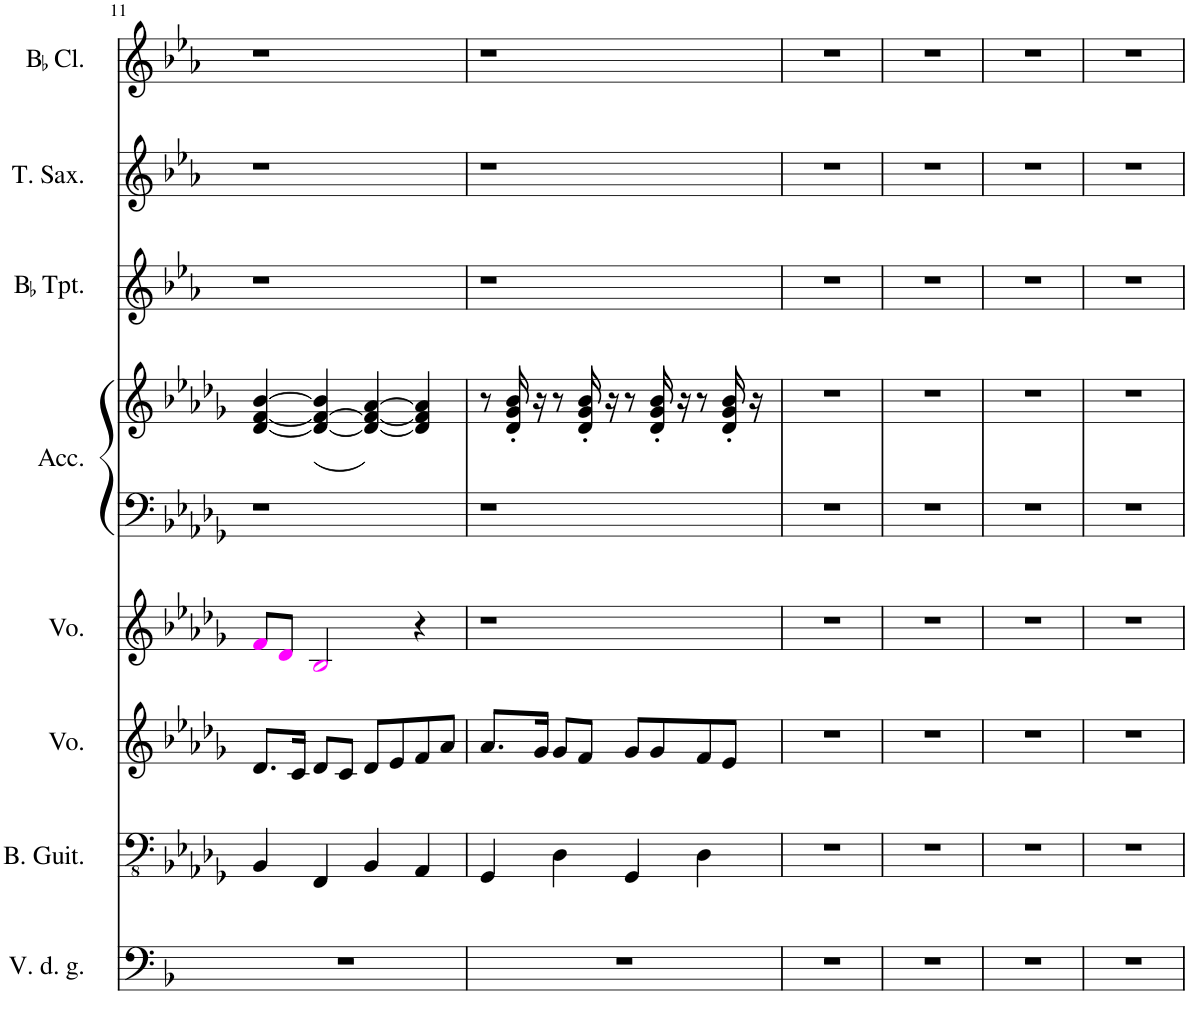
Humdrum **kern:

**kern	**kern	**kern	**kern	**kern	**kern	**kern	**kern	**kern
*part8	*part7	*part6	*part5	*part4	*part4	*part3	*part2	*part1
*staff9	*staff8	*staff7	*staff6	*staff5	*staff4	*staff3	*staff2	*staff1
*I"Viola da gamba (7 strings)	*I"Bass Guitar	*I"Voice	*I"Voice	*I"Accordion	*	*I"BaccidentalFlat Trumpet	*I"Tenor Saxophone	*I"BaccidentalFlat Clarinet
*I'V. d. g.	*I'B. Guit.	*I'Vo.	*I'Vo.	*I'Acc.	*	*I'BaccidentalFlat Tpt.	*I'T. Sax.	*I'BaccidentalFlat Cl.
!!LO:PB:g=z
*clefF4	*clefFv4	*clefG2	*clefG2	*clefF4	*clefG2	*clefG2	*clefG2	*clefG2
*	*	*	*	*	*	*Trd1c2	*Trd8c14	*Trd1c2
*k[b-]	*k[b-e-a-d-g-]	*k[b-e-a-d-g-]	*k[b-e-a-d-g-]	*k[b-e-a-d-g-]	*k[b-e-a-d-g-]	*k[b-e-a-]	*k[b-e-a-]	*k[b-e-a-]
*M4/4	*M4/4	*M4/4	*M4/4	*M4/4	*M4/4	*M4/4	*M4/4	*M4/4
=11	=11	=11	=11	=11	=11	=11	=11	=11
1r	4BBB-/	8.d-/L	8fi/L	1r	[4d-/ [4f/ [4b-/	1r	1r	1r
.	.	.	8d-i/J	.	.	.	.	.
.	.	16c/Jk	.	.	.	.	.	.
.	4FFF/	8d-/L	2B-i/	.	(4d-/_ 4f/_ 4b-/]	.	.	.
.	.	8c/J	.	.	.	.	.	.
.	4BBB-/	8d-/L	.	.	4d-/_ 4f/_ [4a-/)	.	.	.
.	.	8e-/	.	.	.	.	.	.
.	4AAA-/	8f/	4r	.	4d-/] 4f/] 4a-/]	.	.	.
.	.	8a-/J	.	.	.	.	.	.
=12	=12	=12	=12	=12	=12	=12	=12	=12
1r	4GGG-/	8.a-/L	1r	1r	8r	1r	1r	1r
.	.	.	.	.	16d-/' 16g-/' 16b-/'	.	.	.
.	.	16g-/Jk	.	.	16r	.	.	.
.	4DD-\	8g-/L	.	.	8r	.	.	.
.	.	8f/J	.	.	16d-/' 16g-/' 16b-/'	.	.	.
.	.	.	.	.	16r	.	.	.
.	4GGG-/	8g-/L	.	.	8r	.	.	.
.	.	8g-/	.	.	16d-/' 16g-/' 16b-/'	.	.	.
.	.	.	.	.	16r	.	.	.
.	4DD-\	8f/	.	.	8r	.	.	.
.	.	8e-/J	.	.	16d-/' 16g-/' 16b-/'	.	.	.
.	.	.	.	.	16r	.	.	.
=13	=13	=13	=13	=13	=13	=13	=13	=13
1r	1r	1r	1r	1r	1r	1r	1r	1r
=14	=14	=14	=14	=14	=14	=14	=14	=14
1r	1r	1r	1r	1r	1r	1r	1r	1r
=15	=15	=15	=15	=15	=15	=15	=15	=15
1r	1r	1r	1r	1r	1r	1r	1r	1r
=16	=16	=16	=16	=16	=16	=16	=16	=16
1r	1r	1r	1r	1r	1r	1r	1r	1r
=	=	=	=	=	=	=	=	=
*-	*-	*-	*-	*-	*-	*-	*-	*-
